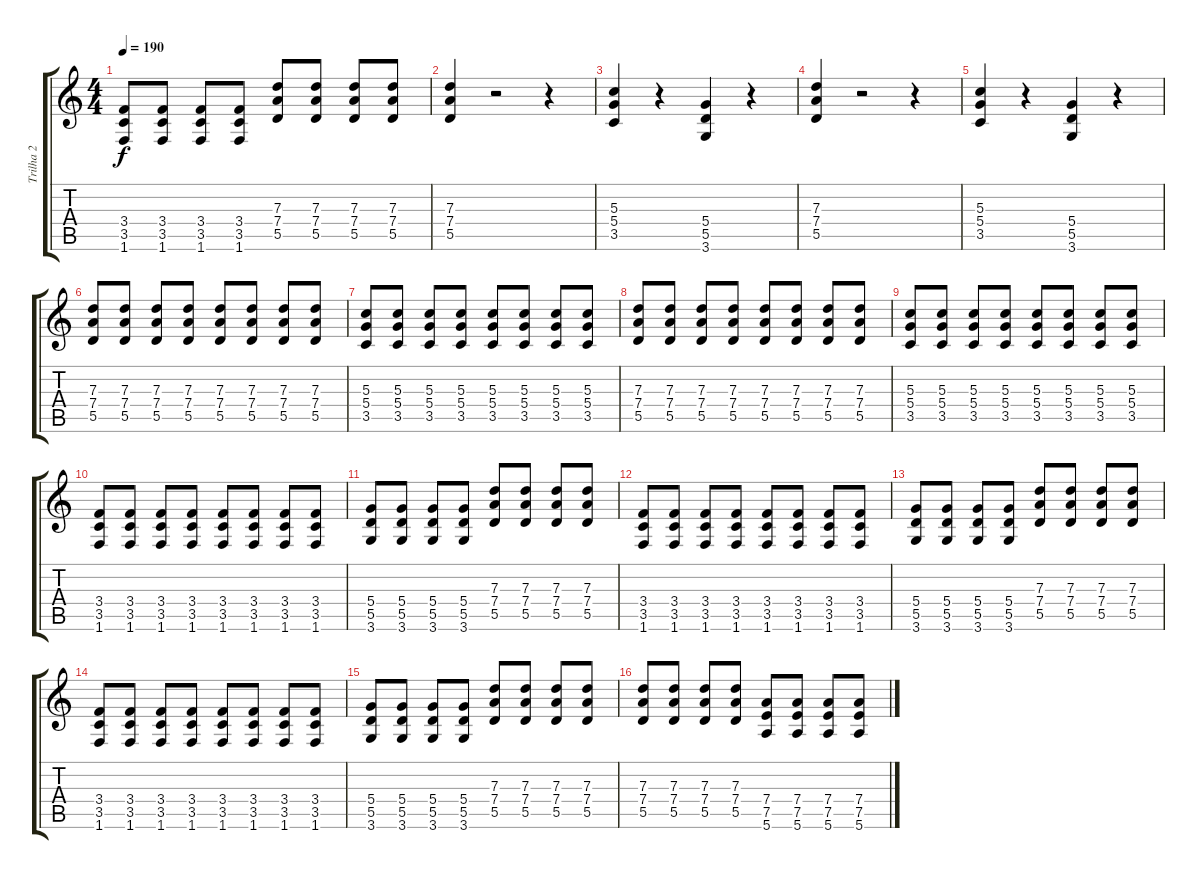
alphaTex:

\track ("Trilha 2" "Trilha 2") {instrument distortionguitar}
\staff {score tabs}
\tuning (E4 B3 G3 D3 A2 E2) {hide}
\ts (4 4)
\tempo 190
\clef g2
\ks c
(3.4 3.5 1.6).8{dy f} (3.4 3.5 1.6).8 (3.4 3.5 1.6).8 (3.4 3.5 1.6).8 (7.3 7.4 5.5).8 (7.3 7.4 5.5).8 (7.3 7.4 5.5).8 (7.3 7.4 5.5).8 |
(7.3 7.4 5.5).4 r.2 r.4 |
(5.3 5.4 3.5).4 r.4 (5.4 5.5 3.6).4 r.4 |
(7.3 7.4 5.5).4 r.2 r.4 |
(5.3 5.4 3.5).4 r.4 (5.4 5.5 3.6).4 r.4 |
(7.3 7.4 5.5).8 (7.3 7.4 5.5).8 (7.3 7.4 5.5).8 (7.3 7.4 5.5).8 (7.3 7.4 5.5).8 (7.3 7.4 5.5).8 (7.3 7.4 5.5).8 (7.3 7.4 5.5).8 |
(5.3 5.4 3.5).8 (5.3 5.4 3.5).8 (5.3 5.4 3.5).8 (5.3 5.4 3.5).8 (5.3 5.4 3.5).8 (5.3 5.4 3.5).8 (5.3 5.4 3.5).8 (5.3 5.4 3.5).8 |
(7.3 7.4 5.5).8 (7.3 7.4 5.5).8 (7.3 7.4 5.5).8 (7.3 7.4 5.5).8 (7.3 7.4 5.5).8 (7.3 7.4 5.5).8 (7.3 7.4 5.5).8 (7.3 7.4 5.5).8 |
(5.3 5.4 3.5).8 (5.3 5.4 3.5).8 (5.3 5.4 3.5).8 (5.3 5.4 3.5).8 (5.3 5.4 3.5).8 (5.3 5.4 3.5).8 (5.3 5.4 3.5).8 (5.3 5.4 3.5).8 |
(3.4 3.5 1.6).8 (3.4 3.5 1.6).8 (3.4 3.5 1.6).8 (3.4 3.5 1.6).8 (3.4 3.5 1.6).8 (3.4 3.5 1.6).8 (3.4 3.5 1.6).8 (3.4 3.5 1.6).8 |
(5.4 5.5 3.6).8 (5.4 5.5 3.6).8 (5.4 5.5 3.6).8 (5.4 5.5 3.6).8 (7.3 7.4 5.5).8 (7.3 7.4 5.5).8 (7.3 7.4 5.5).8 (7.3 7.4 5.5).8 |
(3.4 3.5 1.6).8 (3.4 3.5 1.6).8 (3.4 3.5 1.6).8 (3.4 3.5 1.6).8 (3.4 3.5 1.6).8 (3.4 3.5 1.6).8 (3.4 3.5 1.6).8 (3.4 3.5 1.6).8 |
(5.4 5.5 3.6).8 (5.4 5.5 3.6).8 (5.4 5.5 3.6).8 (5.4 5.5 3.6).8 (7.3 7.4 5.5).8 (7.3 7.4 5.5).8 (7.3 7.4 5.5).8 (7.3 7.4 5.5).8 |
(3.4 3.5 1.6).8 (3.4 3.5 1.6).8 (3.4 3.5 1.6).8 (3.4 3.5 1.6).8 (3.4 3.5 1.6).8 (3.4 3.5 1.6).8 (3.4 3.5 1.6).8 (3.4 3.5 1.6).8 |
(5.4 5.5 3.6).8 (5.4 5.5 3.6).8 (5.4 5.5 3.6).8 (5.4 5.5 3.6).8 (7.3 7.4 5.5).8 (7.3 7.4 5.5).8 (7.3 7.4 5.5).8 (7.3 7.4 5.5).8 |
(7.3 7.4 5.5).8 (7.3 7.4 5.5).8 (7.3 7.4 5.5).8 (7.3 7.4 5.5).8 (7.4 7.5 5.6).8 (7.4 7.5 5.6).8 (7.4 7.5 5.6).8 (7.4 7.5 5.6).8
